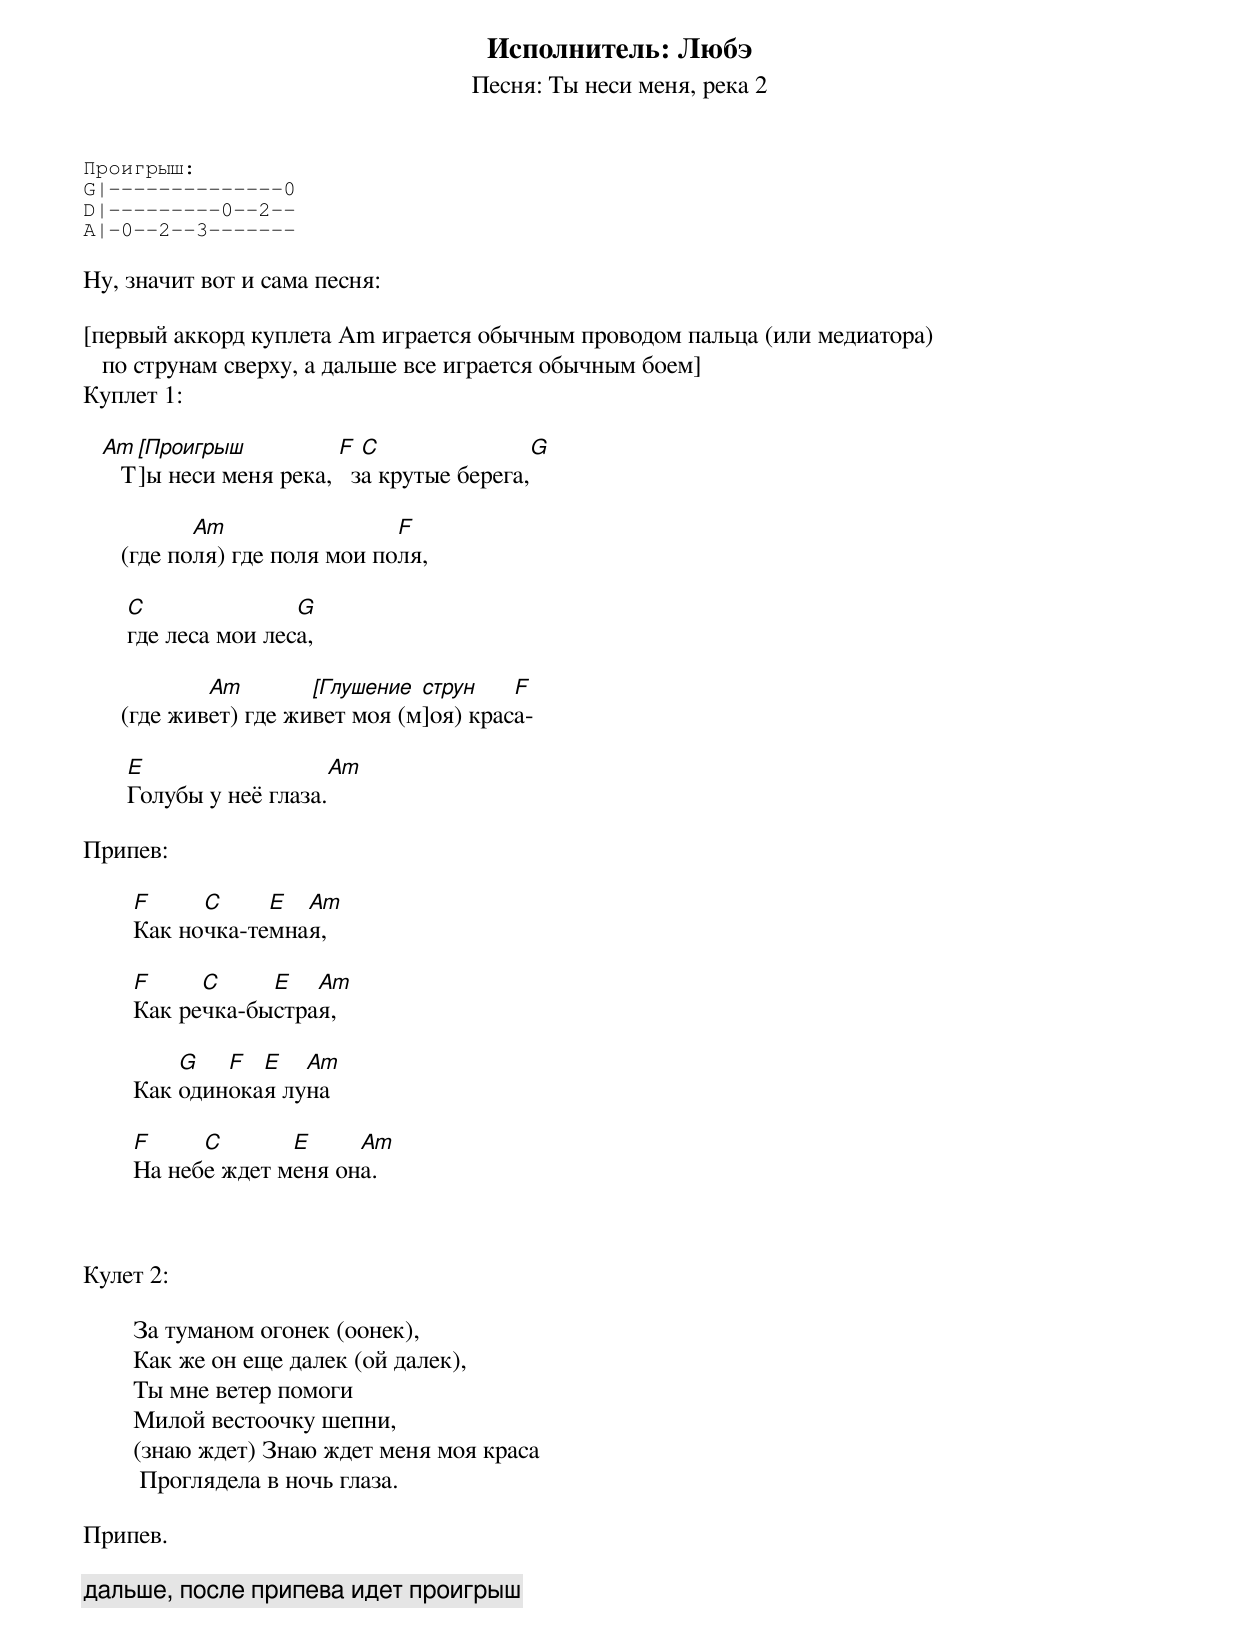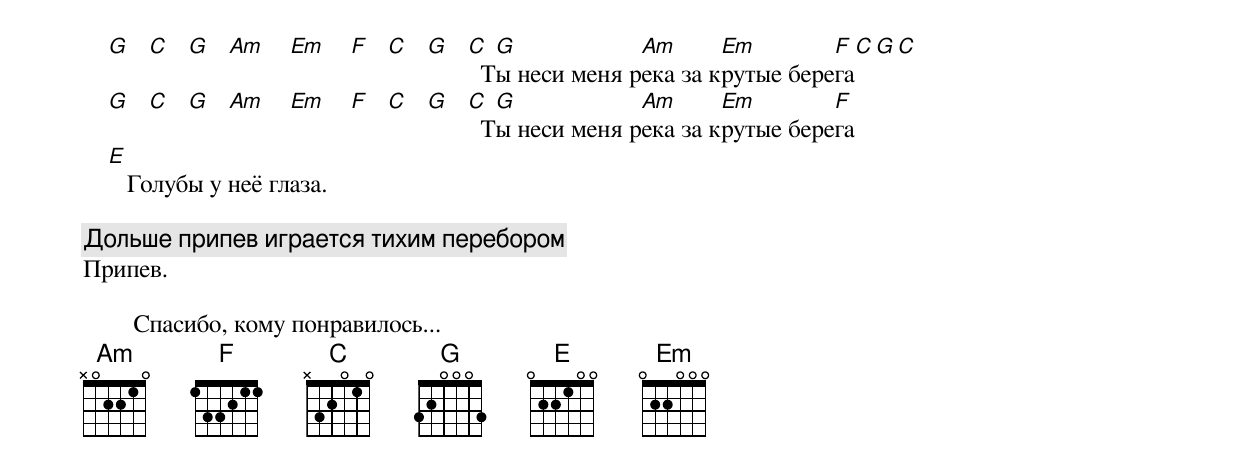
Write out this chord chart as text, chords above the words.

Исполнитель: Любэ
Песня: Ты неси меня, река 2
Проигрыш:
G|--------------0
D|---------0--2--
A|-0--2--3-------

Ну, значит вот и сама песня:

[первый аккорд куплета Am играется обычным проводом пальца (или медиатора)
   по струнам сверху, а дальше все играется обычным боем]
Куплет 1:

   Am  [Проигрыш]        F  C                G
      Ты неси меня река,   за крутые берега,

             Am                 F
      (где поля) где поля мои поля,

       C               G
       где леса мои леса,

              Am        [Глушение струн]  F
      (где живет) где живет моя (моя) краса-

       E                      Am
       Голубы у неё глаза.

Припев:

        F     C     E  Am
        Как ночка-темная,

        F     C     E   Am
        Как речка-быстрая,

            G   F  E   Am
        Как одинокая луна

        F     C       E     Am
        На небе ждет меня она.



Кулет 2:

        За туманом огонек (оонек),
        Как же он еще далек (ой далек),
        Ты мне ветер помоги
        Милой вестоочку шепни,
        (знаю ждет) Знаю ждет меня моя краса
         Проглядела в ночь глаза.

Припев.

       [дальше, после припева идет проигрыш]

    G  C  G  Am  Em  F  C  G  C  G            Am      Em        F  C  G  C
                                Ты неси меня река за крутые берега
    G  C  G  Am  Em  F  C  G  C  G            Am      Em        F
                                Ты неси меня река за крутые берега
    E
       Голубы у неё глаза.

       [Дольше припев играется тихим перебором]
Припев.

        Спасибо, кому понравилось...
